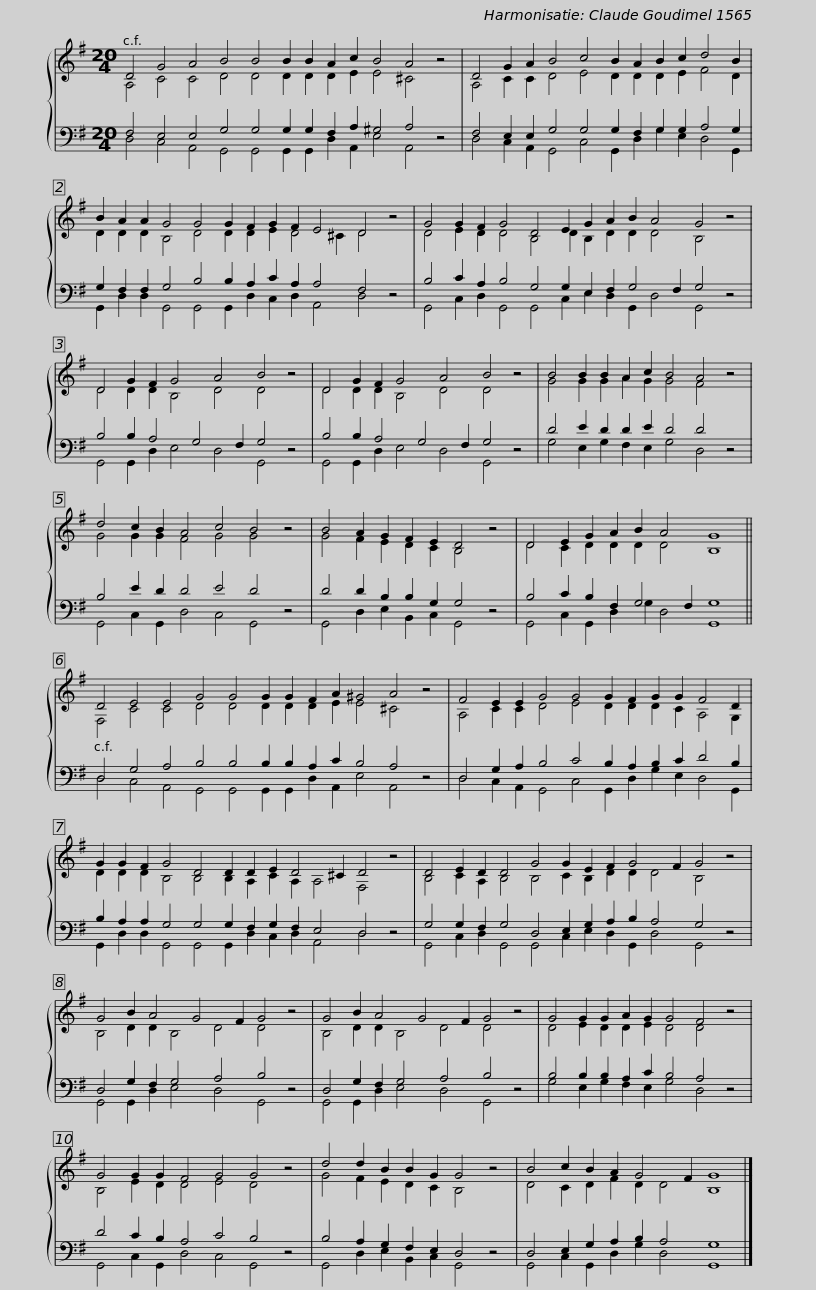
X:1
%%score { ( 1 2 ) | ( 3 4 ) }
L:1/8
M:20/4
I:linebreak $
K:G
V:1 treble
V:2 treble
V:3 bass
V:4 bass
V:1
 D4 G4 A4 B4 B4 B2 B2 A2 c2 B4 A4 z4 |$ D4 G2 A2 B4 c4 B2 A2 B2 c2 d4 B2 |$ B2 A2 A2 G4 G4 G2 F2 G2 F2 E4 D4 z4 |$ G4 G2 F2 G4 D4 E2 G2 A2 B2 A4 G4 z4 |$ D4 G2 F2 G4 A4 B4 z4 |$ %5
 D4 G2 F2 G4 A4 B4 z4 |$ B4 B2 B2 A2 c2 B4 A4 z4 |$ d4 c2 B2 A4 c4 B4 z4 |$ B4 A2 G2 F2 E2 D4 z4 |$ D4 E2 G2 A2 B2 A4 G8 ||$ %10
 D4 E4 E4 G4 G4 G2 G2 F2 A2 ^G4 A4 z4 |$ F4 E2 E2 G4 G4 G2 F2 G2 G2 F4 D2 |$ G2 G2 F2 G4 D4 D2 D2 E2 D4 ^C2 D4 z4 |$ D4 E2 D2 D4 G4 G2 E2 F2 G4 F2 G4 z4 |$ G4 B2 A4 G4 F2 G4 z4 |$ %15
 G4 B2 A4 G4 F2 G4 z4 |$ G4 G2 G2 A2 G2 G4 F4 z4 |$ G4 G2 G2 F4 G4 G4 z4 |$ d4 d2 B2 B2 G2 G4 z4 |$ B4 c2 B2 A2 G4 F2 G8 |] %20
V:2
 A,4 C4 C4 D4 D4 D2 D2 D2 E2 E4 ^C4 x4 |$ A,4 C2 C2 D4 E4 D2 D2 D2 E2 F4 D2 |$ D2 D2 D2 B,4 D4 D2 D2 E2 D4 ^C2 D4 x4 |$ D4 E2 D2 D4 B,4 D2 B,2 D2 D2 D4 B,4 x4 |$ D4 D2 D2 B,4 D4 D4 x4 |$ %5
 D4 D2 D2 B,4 D4 D4 x4 |$ G4 G2 G2 A2 G2 G4 F4 x4 |$ G4 G2 G2 F4 G4 G4 x4 |$ G4 F2 E2 D2 C2 B,4 x4 |$ D4 C2 D2 D2 D2 D4 B,8 ||$ %10
 F,4 C4 C4 D4 D4 D2 D2 D2 E2 E4 ^C4 x4 |$ A,4 C2 C2 D4 E4 D2 D2 D2 C2 A,4 G,2 |$ D2 D2 D2 B,4 B,4 B,2 A,2 C2 A,2 A,4 F,4 x4 |$ B,4 C2 A,2 B,4 B,4 C2 B,2 D2 D2 D4 B,4 x4 |$ B,4 D2 D2 B,4 D4 D4 x4 |$ %15
 B,4 D2 D2 B,4 D4 D4 x4 |$ D4 E2 D2 D2 E2 D4 D4 x4 |$ B,4 E2 D2 D4 E4 D4 x4 |$ G4 F2 E2 D2 C2 B,4 x4 |$ D4 C2 D2 F2 D2 D4 B,8 |] %20
V:3
 F,4 E,4 E,4 G,4 G,4 G,2 G,2 F,2 A,2 ^G,4 A,4 z4 |$ F,4 E,2 E,2 G,4 G,4 G,2 F,2 G,2 G,2 A,4 G,2 |$ G,2 F,2 F,2 G,4 B,4 B,2 A,2 C2 A,2 A,4 F,4 z4 |$ B,4 C2 A,2 B,4 G,4 G,2 E,2 F,2 G,4 F,2 G,4 z4 |$ B,4 B,2 A,4 G,4 F,2 G,4 z4 |$ %5
 B,4 B,2 A,4 G,4 F,2 G,4 z4 |$ D4 E2 D2 D2 E2 D4 D4 z4 |$ B,4 E2 D2 D4 E4 D4 z4 |$ D4 D2 B,2 B,2 G,2 G,4 z4 |$ B,4 C2 B,2 F,2 G,4 F,2 G,8 ||$ %10
 D,4 G,4 A,4 B,4 B,4 B,2 B,2 A,2 C2 B,4 A,4 z4 |$ D,4 G,2 A,2 B,4 C4 B,2 A,2 B,2 C2 D4 B,2 |$ B,2 A,2 A,2 G,4 G,4 G,2 F,2 G,2 F,2 E,4 D,4 z4 |$ G,4 G,2 F,2 G,4 D,4 E,2 G,2 A,2 B,2 A,4 G,4 z4 |$ D,4 G,2 F,2 G,4 A,4 B,4 z4 |$ %15
 D,4 G,2 F,2 G,4 A,4 B,4 z4 |$ B,4 B,2 B,2 A,2 C2 B,4 A,4 z4 |$ D4 C2 B,2 A,4 C4 B,4 z4 |$ B,4 A,2 G,2 F,2 E,2 D,4 z4 |$ D,4 E,2 G,2 A,2 B,2 A,4 G,8 |] %20
V:4
 D,4 C,4 A,,4 G,,4 G,,4 G,,2 G,,2 D,2 A,,2 E,4 A,,4 x4 |$ D,4 C,2 A,,2 G,,4 C,4 G,,2 D,2 G,2 E,2 D,4 G,,2 |$ G,,2 D,2 D,2 G,,4 G,,4 G,,2 D,2 C,2 D,2 A,,4 D,4 x4 |$ G,,4 C,2 D,2 G,,4 G,,4 C,2 E,2 D,2 G,,2 D,4 G,,4 x4 |$ G,,4 G,,2 D,2 E,4 D,4 G,,4 x4 |$ %5
 G,,4 G,,2 D,2 E,4 D,4 G,,4 x4 |$ G,4 E,2 G,2 F,2 E,2 G,4 D,4 x4 |$ G,,4 C,2 G,,2 D,4 C,4 G,,4 x4 |$ G,,4 D,2 E,2 B,,2 C,2 G,,4 x4 |$ G,,4 C,2 G,,2 D,2 G,2 D,4 G,,8 ||$ %10
 D,4 C,4 A,,4 G,,4 G,,4 G,,2 G,,2 D,2 A,,2 E,4 A,,4 x4 |$ D,4 C,2 A,,2 G,,4 C,4 G,,2 D,2 G,2 E,2 D,4 G,,2 |$ G,,2 D,2 D,2 G,,4 G,,4 G,,2 D,2 C,2 D,2 A,,4 D,4 x4 |$ G,,4 C,2 D,2 G,,4 G,,4 C,2 E,2 D,2 G,,2 D,4 G,,4 x4 |$ G,,4 G,,2 D,2 E,4 D,4 G,,4 x4 |$ %15
 G,,4 G,,2 D,2 E,4 D,4 G,,4 x4 |$ G,4 E,2 G,2 F,2 E,2 G,4 D,4 x4 |$ G,,4 C,2 G,,2 D,4 C,4 G,,4 x4 |$ G,,4 D,2 E,2 B,,2 C,2 G,,4 x4 |$ G,,4 C,2 G,,2 D,2 G,2 D,4 G,,8 |] %20
